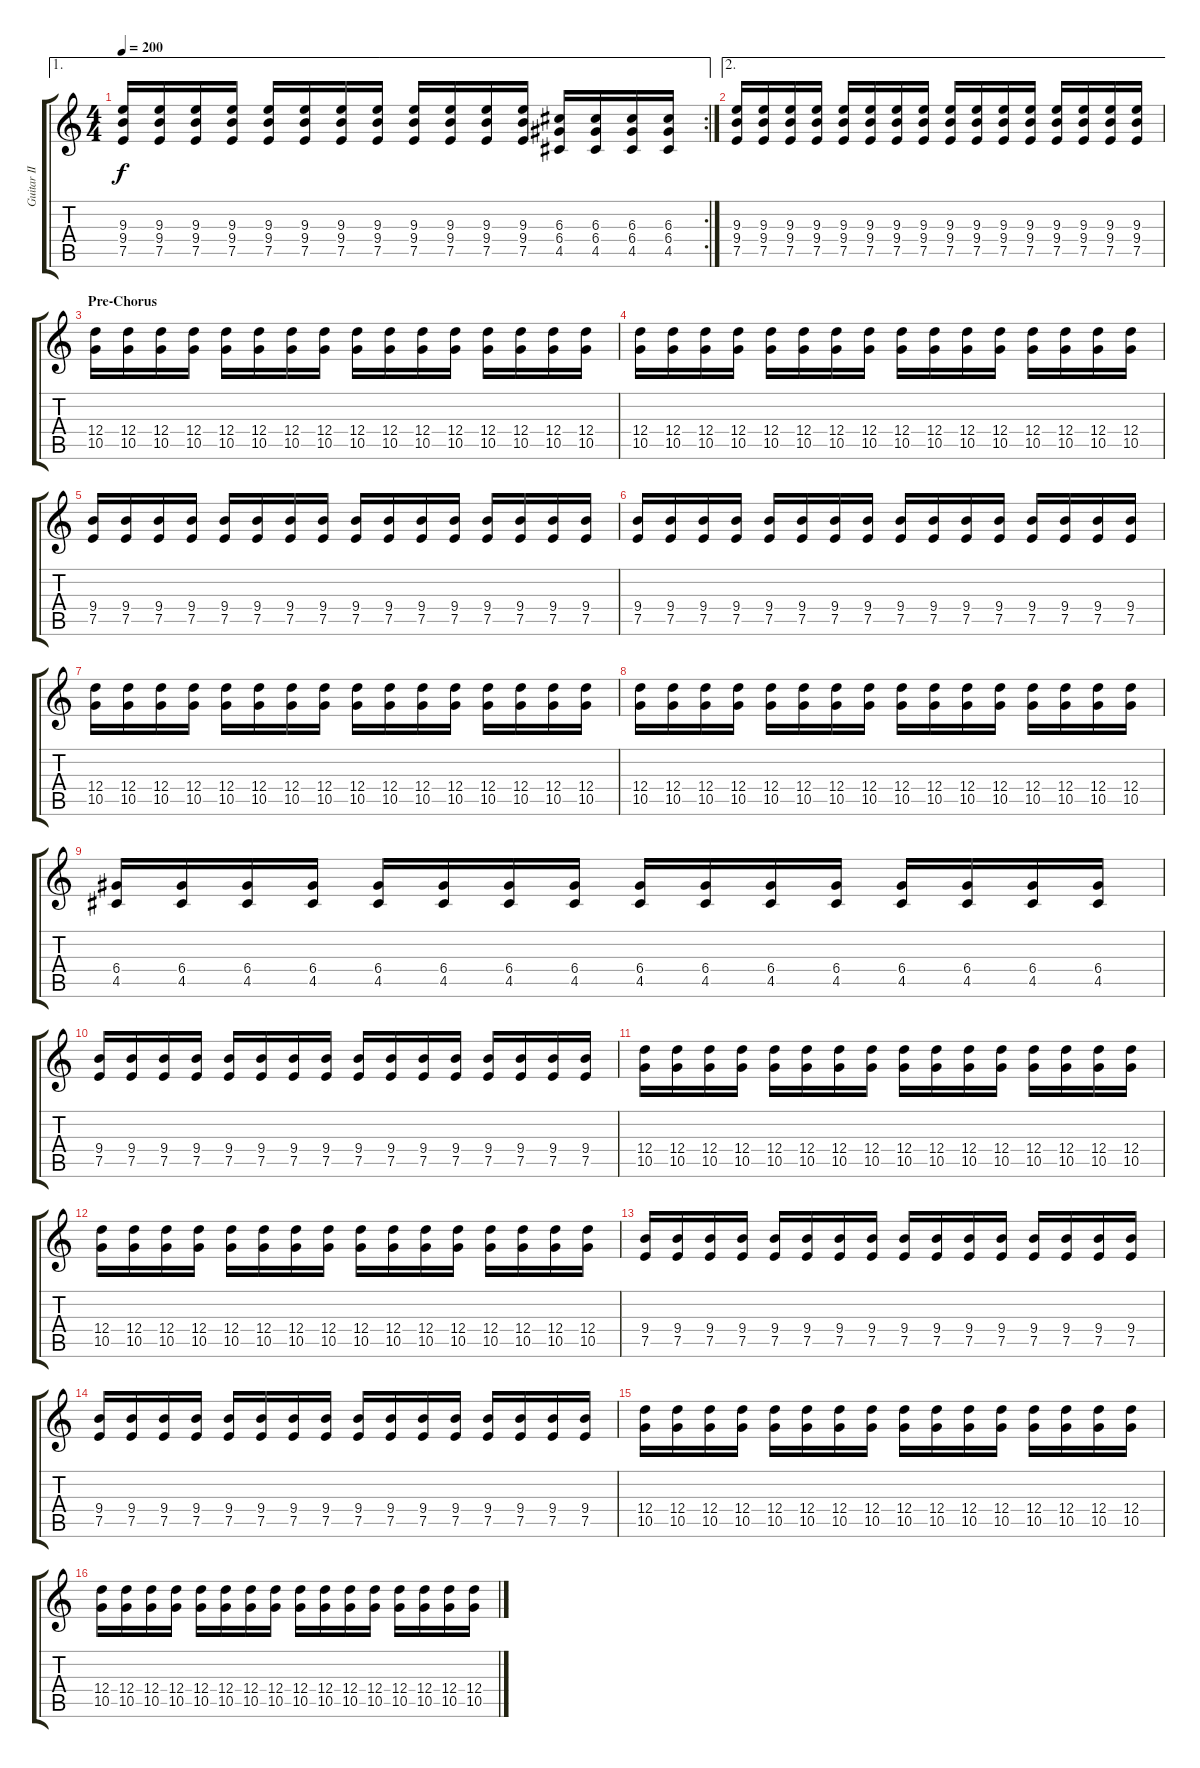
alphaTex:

\track ("Guitar II" "Guitar II") {instrument distortionguitar}
\staff {score tabs}
\tuning (E4 B3 G3 D3 A2 E2) {hide}
\ae 1
\rc 2
\ts (4 4)
\tempo 200
\clef g2
\ks c
(9.3 9.4 7.5).16{dy f} (9.3 9.4 7.5).16 (9.3 9.4 7.5).16 (9.3 9.4 7.5).16 (9.3 9.4 7.5).16 (9.3 9.4 7.5).16 (9.3 9.4 7.5).16 (9.3 9.4 7.5).16 (9.3 9.4 7.5).16 (9.3 9.4 7.5).16 (9.3 9.4 7.5).16 (9.3 9.4 7.5).16 (6.3 6.4 4.5).16 (6.3 6.4 4.5).16 (6.3 6.4 4.5).16 (6.3 6.4 4.5).16 |
\ae 2
(9.3 9.4 7.5).16 (9.3 9.4 7.5).16 (9.3 9.4 7.5).16 (9.3 9.4 7.5).16 (9.3 9.4 7.5).16 (9.3 9.4 7.5).16 (9.3 9.4 7.5).16 (9.3 9.4 7.5).16 (9.3 9.4 7.5).16 (9.3 9.4 7.5).16 (9.3 9.4 7.5).16 (9.3 9.4 7.5).16 (9.3 9.4 7.5).16 (9.3 9.4 7.5).16 (9.3 9.4 7.5).16 (9.3 9.4 7.5).16 |
\section ("" "Pre-Chorus")
(12.4 10.5).16 (12.4 10.5).16 (12.4 10.5).16 (12.4 10.5).16 (12.4 10.5).16 (12.4 10.5).16 (12.4 10.5).16 (12.4 10.5).16 (12.4 10.5).16 (12.4 10.5).16 (12.4 10.5).16 (12.4 10.5).16 (12.4 10.5).16 (12.4 10.5).16 (12.4 10.5).16 (12.4 10.5).16 |
(12.4 10.5).16 (12.4 10.5).16 (12.4 10.5).16 (12.4 10.5).16 (12.4 10.5).16 (12.4 10.5).16 (12.4 10.5).16 (12.4 10.5).16 (12.4 10.5).16 (12.4 10.5).16 (12.4 10.5).16 (12.4 10.5).16 (12.4 10.5).16 (12.4 10.5).16 (12.4 10.5).16 (12.4 10.5).16 |
(9.4 7.5).16 (9.4 7.5).16 (9.4 7.5).16 (9.4 7.5).16 (9.4 7.5).16 (9.4 7.5).16 (9.4 7.5).16 (9.4 7.5).16 (9.4 7.5).16 (9.4 7.5).16 (9.4 7.5).16 (9.4 7.5).16 (9.4 7.5).16 (9.4 7.5).16 (9.4 7.5).16 (9.4 7.5).16 |
(9.4 7.5).16 (9.4 7.5).16 (9.4 7.5).16 (9.4 7.5).16 (9.4 7.5).16 (9.4 7.5).16 (9.4 7.5).16 (9.4 7.5).16 (9.4 7.5).16 (9.4 7.5).16 (9.4 7.5).16 (9.4 7.5).16 (9.4 7.5).16 (9.4 7.5).16 (9.4 7.5).16 (9.4 7.5).16 |
(12.4 10.5).16 (12.4 10.5).16 (12.4 10.5).16 (12.4 10.5).16 (12.4 10.5).16 (12.4 10.5).16 (12.4 10.5).16 (12.4 10.5).16 (12.4 10.5).16 (12.4 10.5).16 (12.4 10.5).16 (12.4 10.5).16 (12.4 10.5).16 (12.4 10.5).16 (12.4 10.5).16 (12.4 10.5).16 |
(12.4 10.5).16 (12.4 10.5).16 (12.4 10.5).16 (12.4 10.5).16 (12.4 10.5).16 (12.4 10.5).16 (12.4 10.5).16 (12.4 10.5).16 (12.4 10.5).16 (12.4 10.5).16 (12.4 10.5).16 (12.4 10.5).16 (12.4 10.5).16 (12.4 10.5).16 (12.4 10.5).16 (12.4 10.5).16 |
(6.4 4.5).16 (6.4 4.5).16 (6.4 4.5).16 (6.4 4.5).16 (6.4 4.5).16 (6.4 4.5).16 (6.4 4.5).16 (6.4 4.5).16 (6.4 4.5).16 (6.4 4.5).16 (6.4 4.5).16 (6.4 4.5).16 (6.4 4.5).16 (6.4 4.5).16 (6.4 4.5).16 (6.4 4.5).16 |
(9.4 7.5).16 (9.4 7.5).16 (9.4 7.5).16 (9.4 7.5).16 (9.4 7.5).16 (9.4 7.5).16 (9.4 7.5).16 (9.4 7.5).16 (9.4 7.5).16 (9.4 7.5).16 (9.4 7.5).16 (9.4 7.5).16 (9.4 7.5).16 (9.4 7.5).16 (9.4 7.5).16 (9.4 7.5).16 |
(12.4 10.5).16 (12.4 10.5).16 (12.4 10.5).16 (12.4 10.5).16 (12.4 10.5).16 (12.4 10.5).16 (12.4 10.5).16 (12.4 10.5).16 (12.4 10.5).16 (12.4 10.5).16 (12.4 10.5).16 (12.4 10.5).16 (12.4 10.5).16 (12.4 10.5).16 (12.4 10.5).16 (12.4 10.5).16 |
(12.4 10.5).16 (12.4 10.5).16 (12.4 10.5).16 (12.4 10.5).16 (12.4 10.5).16 (12.4 10.5).16 (12.4 10.5).16 (12.4 10.5).16 (12.4 10.5).16 (12.4 10.5).16 (12.4 10.5).16 (12.4 10.5).16 (12.4 10.5).16 (12.4 10.5).16 (12.4 10.5).16 (12.4 10.5).16 |
(9.4 7.5).16 (9.4 7.5).16 (9.4 7.5).16 (9.4 7.5).16 (9.4 7.5).16 (9.4 7.5).16 (9.4 7.5).16 (9.4 7.5).16 (9.4 7.5).16 (9.4 7.5).16 (9.4 7.5).16 (9.4 7.5).16 (9.4 7.5).16 (9.4 7.5).16 (9.4 7.5).16 (9.4 7.5).16 |
(9.4 7.5).16 (9.4 7.5).16 (9.4 7.5).16 (9.4 7.5).16 (9.4 7.5).16 (9.4 7.5).16 (9.4 7.5).16 (9.4 7.5).16 (9.4 7.5).16 (9.4 7.5).16 (9.4 7.5).16 (9.4 7.5).16 (9.4 7.5).16 (9.4 7.5).16 (9.4 7.5).16 (9.4 7.5).16 |
(12.4 10.5).16 (12.4 10.5).16 (12.4 10.5).16 (12.4 10.5).16 (12.4 10.5).16 (12.4 10.5).16 (12.4 10.5).16 (12.4 10.5).16 (12.4 10.5).16 (12.4 10.5).16 (12.4 10.5).16 (12.4 10.5).16 (12.4 10.5).16 (12.4 10.5).16 (12.4 10.5).16 (12.4 10.5).16 |
(12.4 10.5).16 (12.4 10.5).16 (12.4 10.5).16 (12.4 10.5).16 (12.4 10.5).16 (12.4 10.5).16 (12.4 10.5).16 (12.4 10.5).16 (12.4 10.5).16 (12.4 10.5).16 (12.4 10.5).16 (12.4 10.5).16 (12.4 10.5).16 (12.4 10.5).16 (12.4 10.5).16 (12.4 10.5).16
